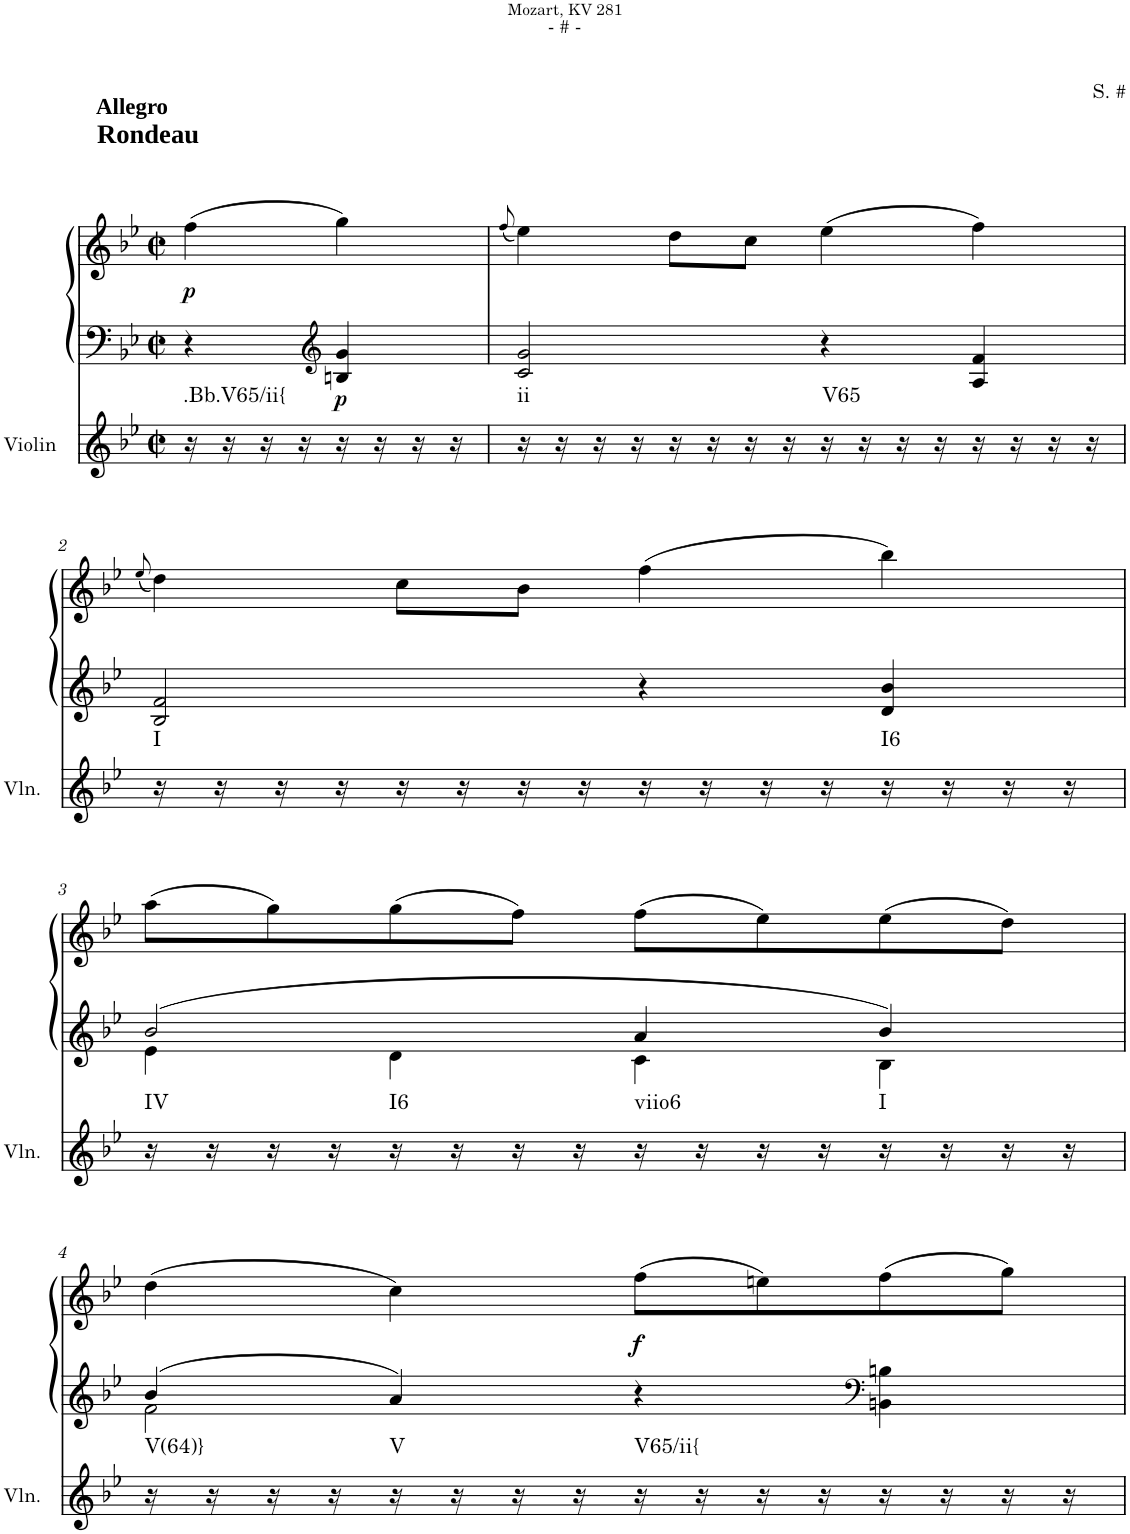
**kern	**harte	**kern	**kern	**dynam
*part2	*part2	*part1	*part1	*part1
*staff3	*	*staff2	*staff1	*staff1/2
*I"Violin	*	*I"Klavier linke Hand	*	*
*I'Vln.	*	*	*	*
*clefG2	*	*clefF4	*clefG2	*
*k[b-e-]	*	*k[b-e-]	*k[b-e-]	*
*M2/2	*	*M2/2	*M2/2	*
*met(c|)	*	*met(c|)	*met(c|)	*
=	=	=	=	=
!	!	!	!LO:TX:a:B:t=Rondeau	!
!	!	!	!LO:TX:a:B:t=Allegro	!
!	!LO:H:kt=.Bb.V65/ii{	!	!	!LO:DY:b
16r	N	4r	(4ff\	p
16r	.	.	.	.
16r	.	.	.	.
16r	.	.	.	.
*	*	*clefG2	*	*
!	!	!	!	!LO:DY:b=2
16r	.	4Bn/ 4g/	4gg\)	p
16r	.	.	.	.
16r	.	.	.	.
16r	.	.	.	.
=1	=1	=1	=1	=1
.	.	.	(8qff/	.
!	!LO:H:kt=ii	!	!	!
16r	N	2c/ 2g/	4ee-\)	.
16r	.	.	.	.
16r	.	.	.	.
16r	.	.	.	.
16r	.	.	8dd\L	.
16r	.	.	.	.
16r	.	.	8cc\J	.
16r	.	.	.	.
!	!LO:H:kt=V65	!	!	!
16r	N	4r	(4ee-\	.
16r	.	.	.	.
16r	.	.	.	.
16r	.	.	.	.
16r	.	4A/ 4f/	4ff\)	.
16r	.	.	.	.
16r	.	.	.	.
16r	.	.	.	.
!!LO:LB:g=z
=2	=2	=2	=2	=2
.	.	.	(8qee-/	.
!	!LO:H:kt=I	!	!	!
16r	N	2B-/ 2f/	4dd\)	.
16r	.	.	.	.
16r	.	.	.	.
16r	.	.	.	.
16r	.	.	8cc\L	.
16r	.	.	.	.
16r	.	.	8b-\J	.
16r	.	.	.	.
16r	.	4r	(4ff\	.
16r	.	.	.	.
16r	.	.	.	.
16r	.	.	.	.
!	!LO:H:kt=I6	!	!	!
16r	N	4d/ 4b-/	4bb-\)	.
16r	.	.	.	.
16r	.	.	.	.
16r	.	.	.	.
!!LO:LB:g=z
=3	=3	=3	=3	=3
*	*	*^	*	*
!	!LO:H:kt=IV	!	!	!	!
16r	N	2b-/	4e-\	(8aa\L	.
16r	.	.	.	.	.
16r	.	.	.	8gg\)	.
16r	.	.	.	.	.
!	!LO:H:kt=I6	!	!	!	!
16r	N	.	4d\	(8gg\	.
16r	.	.	.	.	.
16r	.	.	.	8ff\J)	.
16r	.	.	.	.	.
!	!LO:H:kt=viio6	!	!	!	!
16r	N	4a/	4c\	(8ff\L	.
16r	.	.	.	.	.
16r	.	.	.	8ee-\)	.
16r	.	.	.	.	.
!	!LO:H:kt=I	!	!	!	!
16r	N	4b-/	4B-\	(8ee-\	.
16r	.	.	.	.	.
16r	.	.	.	8dd\J)	.
16r	.	.	.	.	.
!!LO:LB:g=z
=4	=4	=4	=4	=4	=4
!	!LO:H:kt=V(64)}	!	!	!	!
16r	N	4b-/	2f\	(4dd\	.
16r	.	.	.	.	.
16r	.	.	.	.	.
16r	.	.	.	.	.
!	!LO:H:kt=V	!	!	!	!
16r	N	4a/	.	4cc\)	.
16r	.	.	.	.	.
16r	.	.	.	.	.
16r	.	.	.	.	.
!	!LO:H:kt=V65/ii{	!	!	!	!LO:DY:b
16r	N	4r	4ryy	(8ff\L	f
16r	.	.	.	.	.
16r	.	.	.	8een\)	.
16r	.	.	.	.	.
*	*	*clefF4	*	*	*
16r	.	4BBn\ 4Bn\	4ryy	(8ff\	.
16r	.	.	.	.	.
16r	.	.	.	8gg\J)	.
16r	.	.	.	.	.
*	*	*v	*v	*	*
=	=	=	=	=
*-	*-	*-	*-	*-
